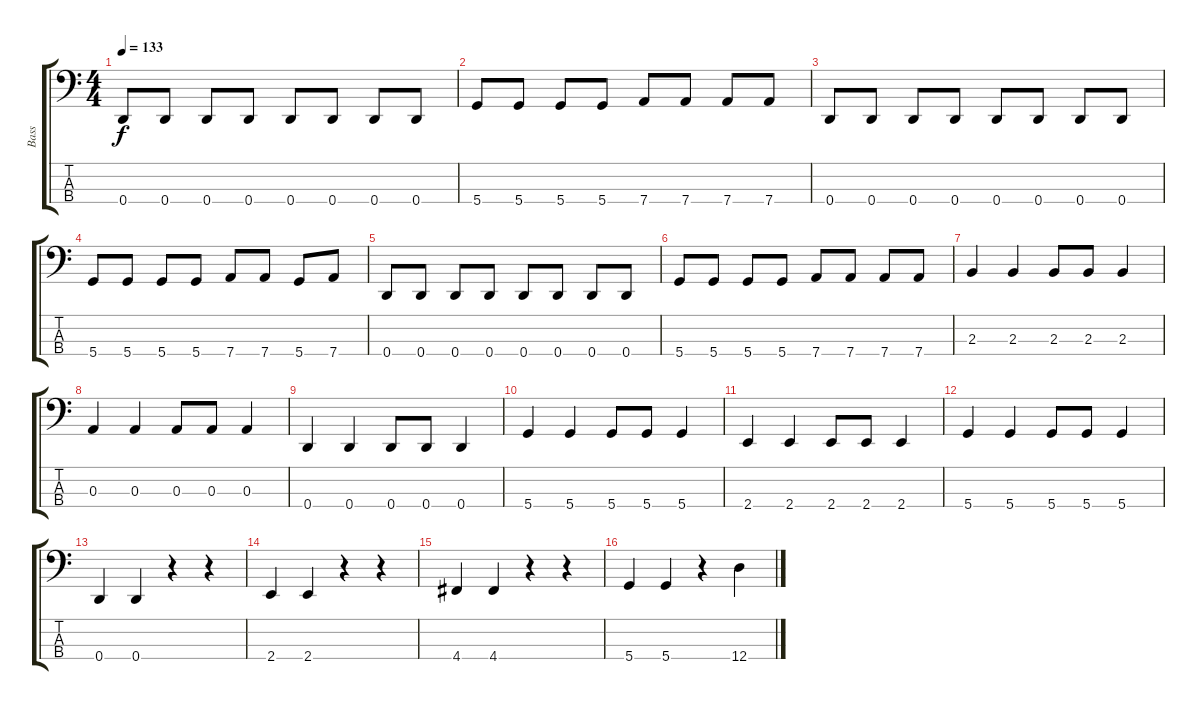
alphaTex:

\track ("Bass" "Bass") {instrument electricbasspick}
\staff {score tabs}
\tuning (G2 D2 A1 D1) {hide}
\ts (4 4)
\tempo 133
\clef f4
\ks c
0.4.8{dy f} 0.4.8 0.4.8 0.4.8 0.4.8 0.4.8 0.4.8 0.4.8 |
5.4.8 5.4.8 5.4.8 5.4.8 7.4.8 7.4.8 7.4.8 7.4.8 |
0.4.8 0.4.8 0.4.8 0.4.8 0.4.8 0.4.8 0.4.8 0.4.8 |
5.4.8 5.4.8 5.4.8 5.4.8 7.4.8 7.4.8 5.4.8 7.4.8 |
0.4.8 0.4.8 0.4.8 0.4.8 0.4.8 0.4.8 0.4.8 0.4.8 |
5.4.8 5.4.8 5.4.8 5.4.8 7.4.8 7.4.8 7.4.8 7.4.8 |
2.3.4 2.3.4 2.3.8 2.3.8 2.3.4 |
0.3.4 0.3.4 0.3.8 0.3.8 0.3.4 |
0.4.4 0.4.4 0.4.8 0.4.8 0.4.4 |
5.4.4 5.4.4 5.4.8 5.4.8 5.4.4 |
2.4.4 2.4.4 2.4.8 2.4.8 2.4.4 |
5.4.4 5.4.4 5.4.8 5.4.8 5.4.4 |
0.4.4 0.4.4 r.4 r.4 |
2.4.4 2.4.4 r.4 r.4 |
4.4.4 4.4.4 r.4 r.4 |
5.4.4 5.4.4 r.4 12.4{ss}.4
